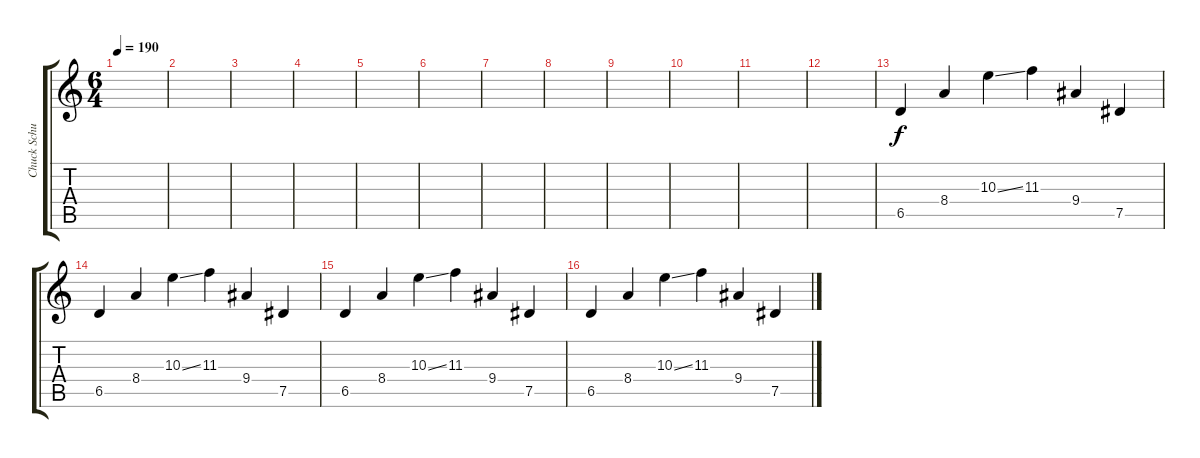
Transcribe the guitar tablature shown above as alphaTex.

\track ("Chuck Schuldiner" "Chuck Schu") {instrument distortionguitar}
\staff {score tabs}
\tuning (Eb4 Bb3 Gb3 Db3 Ab2 Eb2) {hide}
\ts (6 4)
\tempo 190
\clef g2
\ks c
|
|
|
|
|
|
|
|
|
|
|
|
6.5.4 8.4.4 10.3{ss}.4 11.3.4 9.4.4 7.5.4 |
6.5.4 8.4.4 10.3{ss}.4 11.3.4 9.4.4 7.5.4 |
6.5.4 8.4.4 10.3{ss}.4 11.3.4 9.4.4 7.5.4 |
6.5.4 8.4.4 10.3{ss}.4 11.3.4 9.4.4 7.5.4
